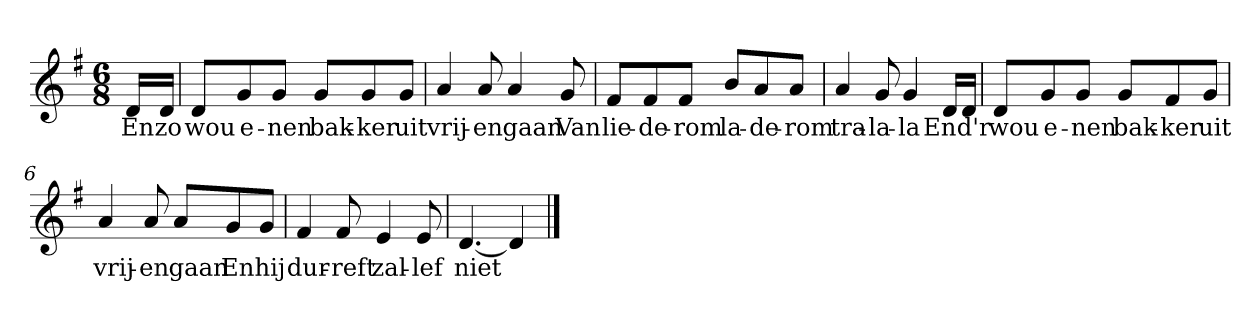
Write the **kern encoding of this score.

**kern	**text
*part1	*part1
*staff1	*staff1
*clefG2	*
*k[f#]	*
*G:	*
*M6/8	*
*MM120	*
=	=
16d/LL	En
16d/JJ	zo
=1	=1
8d/L	wou
8g/	e-
8g/J	-nen
8g/L	bak-
8g/	-ker
8g/J	uit
=2	=2
4a	vrij-
8a	-en
4a	gaan
8g	Van
=3	=3
8f#/L	lie-
8f#/	-de-
8f#/J	-rom
8b/L	la-
8a/	-de-
8a/J	-rom
=4	=4
4a	tra-
8g	-la-
4g	-la
16d/LL	En
16d/JJ	d'r
=5	=5
8d/L	wou
8g/	e-
8g/J	-nen
8g/L	bak-
8f#/	-ker
8g/J	uit
=6	=6
4a	vrij-
8a	-en
8a/L	gaan
8g/	En
8g/J	hij
=7	=7
4f#	dur-
8f#	-reft
4e	zal-
8e	-lef
=8	=8
[4.d	niet
4d]	.
==	==
*-	*-
